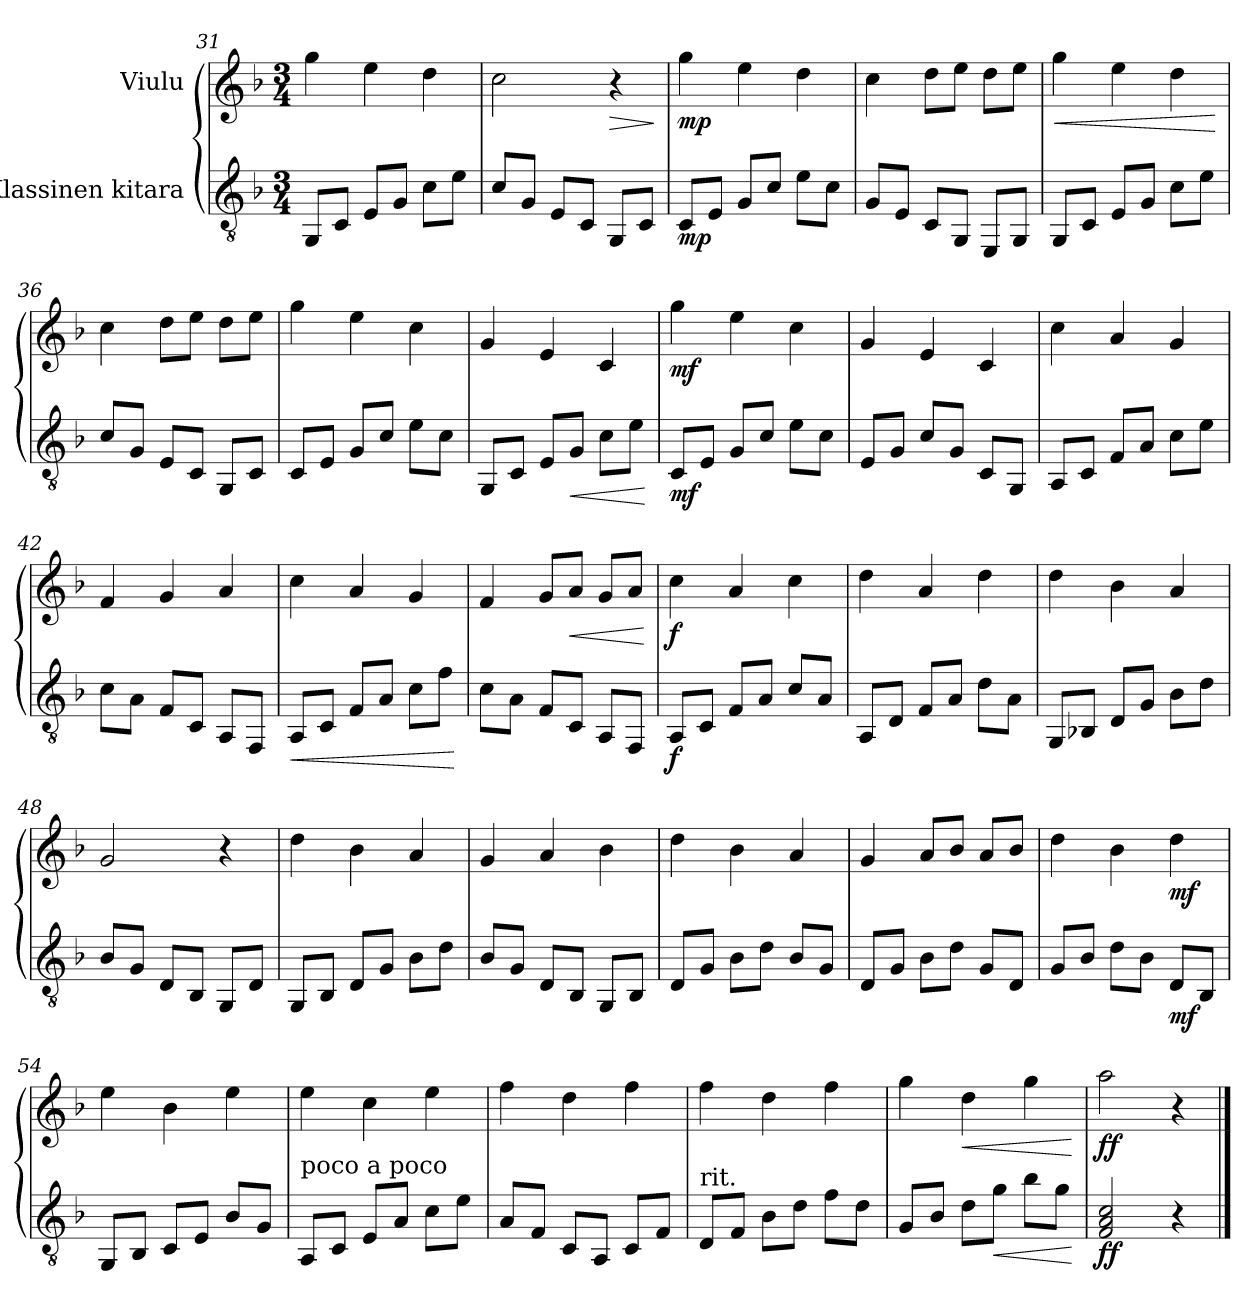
**kern	**dynam	**kern	**dynam
*part2	*part2	*part1	*part1
*staff2	*staff2	*staff1	*staff1
*I"Klassinen kitara	*	*I"Viulu	*
*clefGv2	*	*clefG2	*
*k[b-]	*	*k[b-]	*
*M3/4	*	*M3/4	*
=31	=31	=31	=31
8GG/L	.	4gg\	.
8C/J	.	.	.
8E/L	.	4ee\	.
8G/J	.	.	.
8c\L	.	4dd\	.
8e\J	.	.	.
=32	=32	=32	=32
8c/L	.	2cc\	.
8G/J	.	.	.
8E/L	.	.	.
8C/J	.	.	.
!	!	!	!LO:HP:b
8GG/L	.	4r	>
8C/J	.	.	.
.	.	.	]
=33	=33	=33	=33
!	!LO:DY:b	!	!LO:DY:b
8C/L	mp	4gg\	mp
8E/J	.	.	.
8G/L	.	4ee\	.
8c/J	.	.	.
8e\L	.	4dd\	.
8c\J	.	.	.
!!LO:PB:g=z
=34	=34	=34	=34
8G/L	.	4cc\	.
8E/J	.	.	.
8C/L	.	8dd\L	.
8GG/J	.	8ee\J	.
8EE/L	.	8dd\L	.
8GG/J	.	8ee\J	.
=35	=35	=35	=35
!	!	!	!LO:HP:b
8GG/L	.	4gg\	<
8C/J	.	.	.
8E/L	.	4ee\	.
8G/J	.	.	.
8c\L	.	4dd\	.
8e\J	.	.	.
.	.	.	[
=36	=36	=36	=36
8c/L	.	4cc\	.
8G/J	.	.	.
8E/L	.	8dd\L	.
8C/J	.	8ee\J	.
8GG/L	.	8dd\L	.
8C/J	.	8ee\J	.
=37	=37	=37	=37
8C/L	.	4gg\	.
8E/J	.	.	.
8G/L	.	4ee\	.
8c/J	.	.	.
8e\L	.	4cc\	.
8c\J	.	.	.
=38	=38	=38	=38
8GG/L	.	4g/	.
8C/J	.	.	.
8E/L	.	4e/	.
!	!LO:HP:b	!	!
8G/J	<	.	.
8c\L	.	4c/	.
8e\J	.	.	.
.	[	.	.
=39	=39	=39	=39
!	!LO:DY:b	!	!LO:DY:b
8C/L	mf	4gg\	mf
8E/J	.	.	.
8G/L	.	4ee\	.
8c/J	.	.	.
8e\L	.	4cc\	.
8c\J	.	.	.
!!LO:LB:g=z
=40	=40	=40	=40
8E/L	.	4g/	.
8G/J	.	.	.
8c/L	.	4e/	.
8G/J	.	.	.
8C/L	.	4c/	.
8GG/J	.	.	.
=41	=41	=41	=41
8AA/L	.	4cc\	.
8C/J	.	.	.
8F/L	.	4a/	.
8A/J	.	.	.
8c\L	.	4g/	.
8e\J	.	.	.
=42	=42	=42	=42
8c\L	.	4f/	.
8A\J	.	.	.
8F/L	.	4g/	.
8C/J	.	.	.
8AA/L	.	4a/	.
8FF/J	.	.	.
=43	=43	=43	=43
!	!LO:HP:b	!	!
8AA/L	<	4cc\	.
8C/J	.	.	.
8F/L	.	4a/	.
8A/J	.	.	.
8c\L	.	4g/	.
8f\J	.	.	.
.	[	.	.
=44	=44	=44	=44
8c\L	.	4f/	.
8A\J	.	.	.
8F/L	.	8g/L	.
!	!	!	!LO:HP:b
8C/J	.	8a/J	<
8AA/L	.	8g/L	.
8FF/J	.	8a/J	.
.	.	.	[
=45	=45	=45	=45
!	!LO:DY:b	!	!LO:DY:b
8AA/L	f	4cc\	f
8C/J	.	.	.
8F/L	.	4a/	.
8A/J	.	.	.
8c/L	.	4cc\	.
8A/J	.	.	.
!!LO:LB:g=z
=46	=46	=46	=46
8AA/L	.	4dd\	.
8D/J	.	.	.
8F/L	.	4a/	.
8A/J	.	.	.
8d\L	.	4dd\	.
8A\J	.	.	.
=47	=47	=47	=47
8GG/L	.	4dd\	.
8BB-X/J	.	.	.
8D/L	.	4b-\	.
8G/J	.	.	.
8B-\L	.	4a/	.
8d\J	.	.	.
=48	=48	=48	=48
8B-/L	.	2g/	.
8G/J	.	.	.
8D/L	.	.	.
8BB-/J	.	.	.
8GG/L	.	4r	.
8D/J	.	.	.
=49	=49	=49	=49
8GG/L	.	4dd\	.
8BB-/J	.	.	.
8D/L	.	4b-\	.
8G/J	.	.	.
8B-\L	.	4a/	.
8d\J	.	.	.
=50	=50	=50	=50
8B-/L	.	4g/	.
8G/J	.	.	.
8D/L	.	4a/	.
8BB-/J	.	.	.
8GG/L	.	4b-\	.
8BB-/J	.	.	.
=51	=51	=51	=51
8D/L	.	4dd\	.
8G/J	.	.	.
8B-\L	.	4b-\	.
8d\J	.	.	.
8B-/L	.	4a/	.
8G/J	.	.	.
=52	=52	=52	=52
8D/L	.	4g/	.
8G/J	.	.	.
8B-\L	.	8a/L	.
8d\J	.	8b-/J	.
8G/L	.	8a/L	.
8D/J	.	8b-/J	.
!!LO:LB:g=z
=53	=53	=53	=53
8G/L	.	4dd\	.
8B-/J	.	.	.
8d\L	.	4b-\	.
8B-\J	.	.	.
!	!LO:DY:b	!	!LO:DY:b
8D/L	mf	4dd\	mf
8BB-/J	.	.	.
=54	=54	=54	=54
8GG/L	.	4ee\	.
8BB-/J	.	.	.
8C/L	.	4b-\	.
8E/J	.	.	.
8B-/L	.	4ee\	.
8G/J	.	.	.
=55	=55	=55	=55
!LO:TX:a:t=poco a poco	!	!	!
8AA/L	.	4ee\	.
8C/J	.	.	.
8E/L	.	4cc\	.
8A/J	.	.	.
8c\L	.	4ee\	.
8e\J	.	.	.
=56	=56	=56	=56
8A/L	.	4ff\	.
8F/J	.	.	.
8C/L	.	4dd\	.
8AA/J	.	.	.
8C/L	.	4ff\	.
8F/J	.	.	.
=57	=57	=57	=57
!LO:TX:a:t=rit.	!	!	!
8D/L	.	4ff\	.
8F/J	.	.	.
8B-\L	.	4dd\	.
8d\J	.	.	.
8f\L	.	4ff\	.
8d\J	.	.	.
=58	=58	=58	=58
8G/L	.	4gg\	.
8B-/J	.	.	.
!	!	!	!LO:HP:b
8d\L	.	4dd\	<
!	!LO:HP:b	!	!
8g\J	<	.	.
8b-\L	.	4gg\	.
8g\J	.	.	.
.	[	.	[
=59	=59	=59	=59
!	!LO:DY:b	!	!LO:DY:b
2F/ 2A/ 2c/	ff	2aa\	ff
4r	.	4r	.
==	==	==	==
*-	*-	*-	*-
